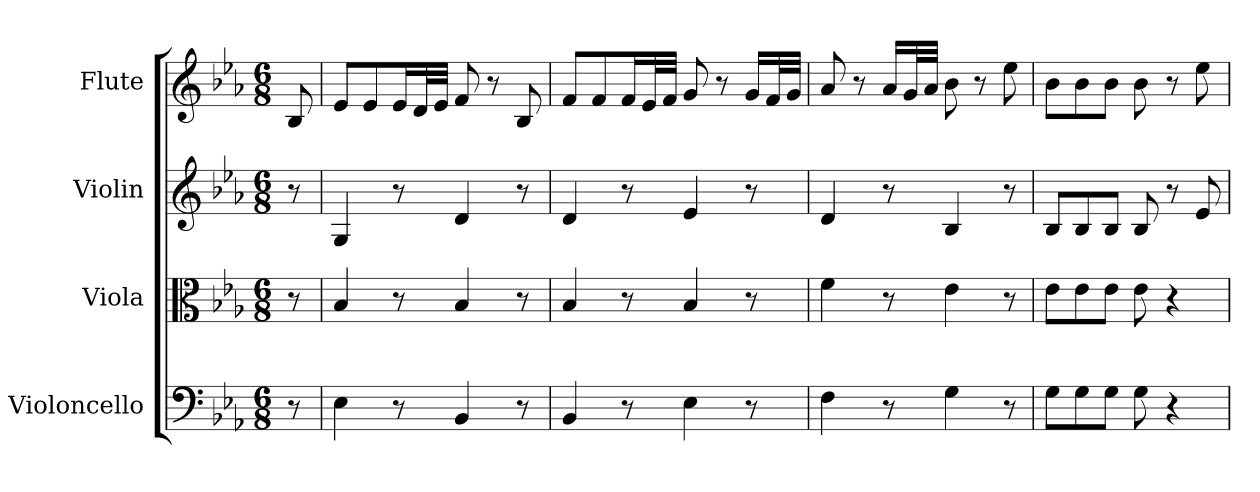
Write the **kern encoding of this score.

**kern	**kern	**kern	**kern
*part4	*part3	*part2	*part1
*staff4	*staff3	*staff2	*staff1
*I"Violoncello	*I"Viola	*I"Violin	*I"Flute
*I'Vc	*I'Vla	*I'Vln	*I'Fl
*clefF4	*clefC3	*	*
*k[b-e-a-]	*k[b-e-a-]	*k[b-e-a-]	*k[b-e-a-]
*E-:	*E-:	*E-:	*E-:
*M6/8	*M6/8	*M6/8	*M6/8
*MM130	*MM130	*MM130	*MM130
=	=	=	=
8r	8r	8r	8B-
=1	=1	=1	=1
4E-	4B-	4G	8e-L
.	.	.	8e-
8r	8r	8r	16e-L
.	.	.	32dL
.	.	.	32e-JJJ
4BB-	4B-	4d	8f
.	.	.	8r
8r	8r	8r	8B-
=2	=2	=2	=2
4BB-	4B-	4d	8fL
.	.	.	8f
8r	8r	8r	16fL
.	.	.	32e-L
.	.	.	32fJJJ
4E-	4B-	4e-	8g
.	.	.	8r
8r	8r	8r	16gLL
.	.	.	32fL
.	.	.	32gJJJ
=3	=3	=3	=3
4F	4f	4d	8a-
.	.	.	8r
8r	8r	8r	16a-LL
.	.	.	32gL
.	.	.	32a-JJJ
4G	4e-	4B-	8b-
.	.	.	8r
8r	8r	8r	8ee-
=4	=4	=4	=4
8G\L	8e-\L	8B-L	8b-L
8G\	8e-\	8B-	8b-
8G\J	8e-\J	8B-J	8b-J
8G	8e-	8B-	8b-
4r	4r	8r	8r
.	.	8e-	8ee-
=	=	=	=
*-	*-	*-	*-
